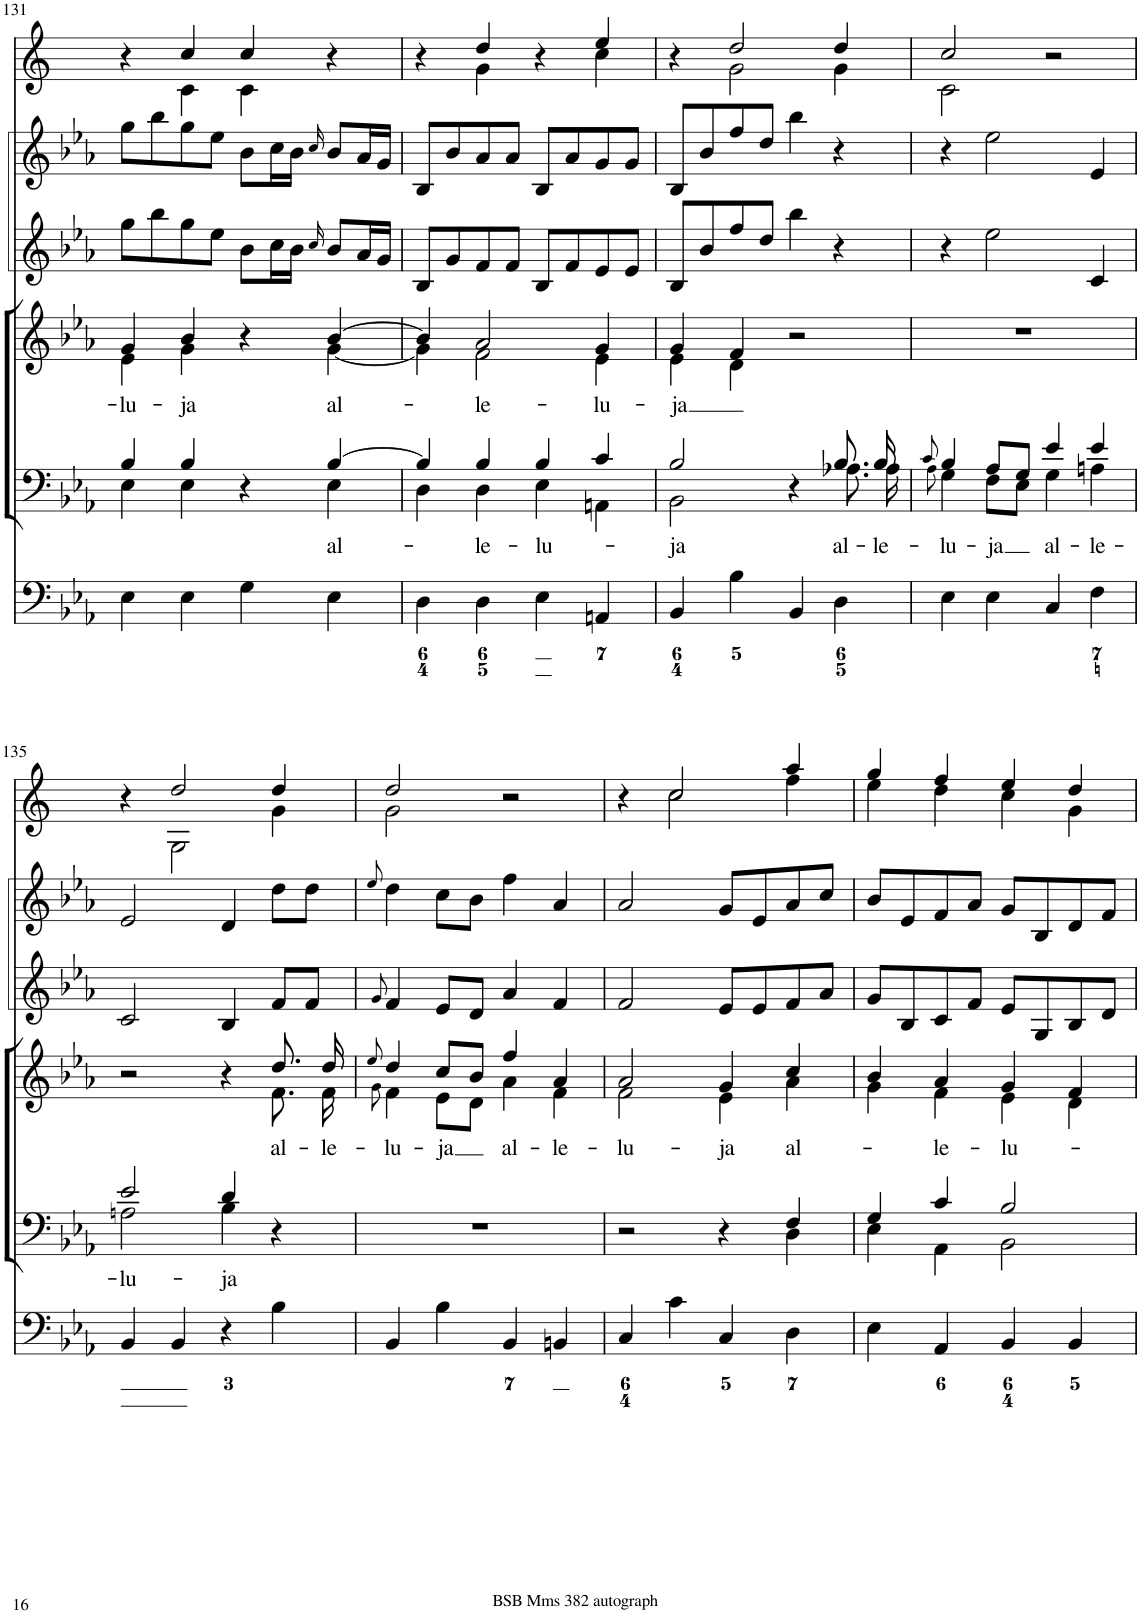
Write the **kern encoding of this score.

**kern	**kern	**text	**kern	**text	**kern	**kern	**kern
*part6	*part5	*part5	*part4	*part4	*part3	*part2	*part1
*staff6	*staff5	*staff5	*staff4	*staff4	*staff3	*staff2	*staff1
*I"Organ	*I"Voice	*	*I"Voice	*	*I"Violin	*I"Violini	*I"Corni in Eb
*	*	*	*	*	*I'Vln	*I'Vln	*
!!LO:PB:g=z
*clefF4	*clefF4	*	*clefG2	*	*clefG2	*clefG2	*clefG2
*	*	*	*	*	*	*	*Trd5c9
*k[b-e-a-]	*k[b-e-a-]	*	*k[b-e-a-]	*	*k[b-e-a-]	*k[b-e-a-]	*k[]
*M2/2	*M2/2	*	*M2/2	*	*M2/2	*M2/2	*M2/2
*met(c|)	*met(c|)	*	*met(c|)	*	*met(c|)	*met(c|)	*met(c|)
=131	=131	=131	=131	=131	=131	=131	=131
*	*^	*	*	*	*	*	*
!	!	!	!	!	!LO:LY:b	!	!	!
*	*	*	*	*^	*	*	*	*^
4E-\	4B-/	4E-\	.	4g/	4e-\	-lu-	8gg\L	8gg\L	4r	4ryy
.	.	.	.	.	.	.	8bb-\	8bb-\	.	.
!	!	!	!	!	!	!LO:LY:b	!	!	!	!
4E-\	4B-/	4E-\	.	4b-/	4g\	-ja	8gg\	8gg\	4cc/	4c\
.	.	.	.	.	.	.	8ee-\J	8ee-\J	.	.
4G\	4r	4ryy	.	4r	4ryy	.	8b-\L	8b-\L	4cc/	4c\
.	.	.	.	.	.	.	16cc\L	16cc\L	.	.
.	.	.	.	.	.	.	16b-\JJ	16b-\JJ	.	.
.	.	.	.	.	.	.	16qcc/	16qcc/	.	.
!	!	!	!LO:LY:b	!	!	!LO:LY:b	!	!	!	!
4E-\	[4B-/	4E-\	al-	[4b-/	[4g\	al-	8b-/L	8b-/L	4r	4ryy
.	.	.	.	.	.	.	16a-/L	16a-/L	.	.
.	.	.	.	.	.	.	16g/JJ	16g/JJ	.	.
=132	=132	=132	=132	=132	=132	=132	=132	=132	=132	=132
4D\	4B-/]	4D\	.	4b-/]	4g\]	.	8B-/L	8B-/L	4r	4ryy
.	.	.	.	.	.	.	8g/	8b-/	.	.
!	!	!	!LO:LY:b	!	!	!LO:LY:b	!	!	!	!
4D\	4B-/	4D\	-le-	2a-/	2f\	-le-	8f/	8a-/	4dd/	4g\
.	.	.	.	.	.	.	8f/J	8a-/J	.	.
!	!	!	!LO:LY:b	!	!	!	!	!	!	!
4E-\	4B-/	4E-\	-lu-	.	.	.	8B-/L	8B-/L	4r	4ryy
.	.	.	.	.	.	.	8f/	8a-/	.	.
!	!	!	!	!	!	!LO:LY:b	!	!	!	!
4AAn/	4c/	4AAn\	.	4g/	4e-\	-lu-	8e-/	8g/	4ee/	4cc\
.	.	.	.	.	.	.	8e-/J	8g/J	.	.
=133	=133	=133	=133	=133	=133	=133	=133	=133	=133	=133
!	!	!	!LO:LY:b	!	!	!LO:LY:b	!	!	!	!
4BB-/	2B-/	2BB-\	-ja	4g/	4e-\	-ja	8B-/L	8B-/L	4r	4ryy
.	.	.	.	.	.	.	8b-/	8b-/	.	.
4B-\	.	.	.	4f/	4d\	.	8ff/	8ff/	2dd/	2g\
.	.	.	.	.	.	.	8dd/J	8dd/J	.	.
4BB-/	4r	4ryy	.	2r	2ryy	.	4bb-\	4bb-\	.	.
!	!	!	!LO:LY:b	!	!	!	!	!	!	!
4D\	8.B-/	8.A-X\	al-	.	.	.	4r	4r	4dd/	4g\
!	!	!	!LO:LY:b	!	!	!	!	!	!	!
.	16B-/	16A-\	-le-	.	.	.	.	.	.	.
*	*	*	*	*v	*v	*	*	*	*	*
=134	=134	=134	=134	=134	=134	=134	=134	=134	=134
.	8qc/	8qA-\	.	.	.	.	.	.	.
!	!	!	!LO:LY:b	!	!	!	!	!	!
4E-\	4B-/	4G\	-lu-	1r	.	4r	4r	2cc/	2c\
!	!	!	!LO:LY:b	!	!	!	!	!	!
4E-\	8A-/L	8F\L	-ja	.	.	2ee-\	2ee-\	.	.
.	8G/J	8E-\J	.	.	.	.	.	.	.
!	!	!	!LO:LY:b	!	!	!	!	!	!
4C/	4e-/	4G\	al-	.	.	.	.	2r	2ryy
!	!	!	!LO:LY:b	!	!	!	!	!	!
4F\	4e-/	4An\	-le-	.	.	4c/	4e-/	.	.
!!LO:LB:g=z	!!
=135	=135	=135	=135	=135	=135	=135	=135	=135	=135
!	!	!	!LO:LY:b	!	!	!	!	!	!
*	*	*	*	*^	*	*	*	*	*
4BB-/	2e-/	2An\	-lu-	2r	2.ryy	.	2c/	2e-/	4r	4ryy
4BB-/	.	.	.	.	.	.	.	.	2dd/	2G\
!	!	!	!LO:LY:b	!	!	!	!	!	!	!
4r	4d/	4B-\	-ja	4r	.	.	4B-/	4d/	.	.
!	!	!	!	!	!	!LO:LY:b	!	!	!	!
4B-\	4r	4ryy	.	8.dd/	8.f\	al-	8f/L	8dd\L	4dd/	4g\
.	.	.	.	.	.	.	8f/J	8dd\J	.	.
!	!	!	!	!	!	!LO:LY:b	!	!	!	!
.	.	.	.	16dd/	16f\	-le-	.	.	.	.
*	*v	*v	*	*	*	*	*	*	*	*
=136	=136	=136	=136	=136	=136	=136	=136	=136	=136
.	.	.	8qee-/	8qg\	.	8qg/	8qee-/	.	.
!	!	!	!	!	!LO:LY:b	!	!	!	!
4BB-/	1r	.	4dd/	4f\	-lu-	4f/	4dd\	2dd/	2g\
!	!	!	!	!	!LO:LY:b	!	!	!	!
4B-\	.	.	8cc/L	8e-\L	-ja	8e-/L	8cc\L	.	.
.	.	.	8b-/J	8d\J	.	8d/J	8b-\J	.	.
!	!	!	!	!	!LO:LY:b	!	!	!	!
4BB-/	.	.	4ff/	4a-\	al-	4a-/	4ff\	2r	2ryy
!	!	!	!	!	!LO:LY:b	!	!	!	!
4BBn/	.	.	4a-/	4f\	-le-	4f/	4a-/	.	.
=137	=137	=137	=137	=137	=137	=137	=137	=137	=137
*	*^	*	*	*	*	*	*	*	*
!	!	!	!	!	!	!LO:LY:b	!	!	!	!
4C/	2r	2.ryy	.	2a-/	2f\	-lu-	2f/	2a-/	4r	4ryy
4c\	.	.	.	.	.	.	.	.	2cc/	2cc\
!	!	!	!	!	!	!LO:LY:b	!	!	!	!
4C/	4r	.	.	4g/	4e-\	-ja	8e-/L	8g/L	.	.
.	.	.	.	.	.	.	8e-/	8e-/	.	.
!	!	!	!	!	!	!LO:LY:b	!	!	!	!
4D\	4F/	4D\	.	4cc/	4a-\	al-	8f/	8a-/	4aa/	4ff\
.	.	.	.	.	.	.	8a-/J	8cc/J	.	.
=138	=138	=138	=138	=138	=138	=138	=138	=138	=138	=138
4E-\	4G/	4E-\	.	4b-/	4g\	.	8g/L	8b-/L	4gg/	4ee\
.	.	.	.	.	.	.	8B-/	8e-/	.	.
!	!	!	!	!	!	!LO:LY:b	!	!	!	!
4AA-/	4c/	4AA-\	.	4a-/	4f\	-le-	8c/	8f/	4ff/	4dd\
.	.	.	.	.	.	.	8f/J	8a-/J	.	.
!	!	!	!	!	!	!LO:LY:b	!	!	!	!
4BB-/	2B-/	2BB-\	.	4g/	4e-\	-lu-	8e-/L	8g/L	4ee/	4cc\
.	.	.	.	.	.	.	8G/	8B-/	.	.
4BB-/	.	.	.	4f/	4d\	.	8B-/	8d/	4dd/	4g\
.	.	.	.	.	.	.	8d/J	8f/J	.	.
*	*v	*v	*	*	*	*	*	*	*v	*v
*	*	*	*v	*v	*	*	*	*
=	=	=	=	=	=	=	=
*-	*-	*-	*-	*-	*-	*-	*-
